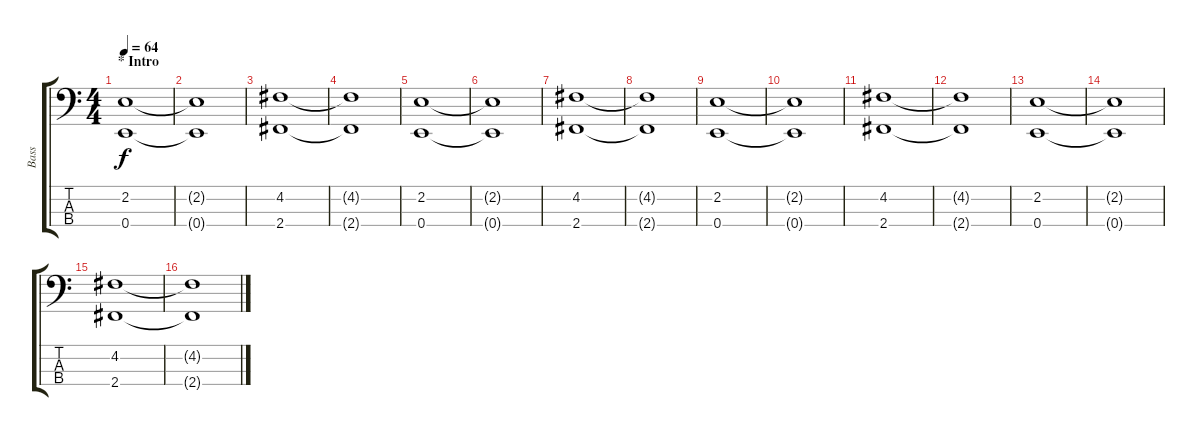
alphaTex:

\track ("Bass" "Bass") {instrument electricbassfinger}
\staff {score tabs}
\tuning (G2 D2 A1 E1) {hide}
\ts (4 4)
\section ("" "* Intro")
\tempo 64
\clef f4
\ks c
(2.2 0.4).1{dy f instrument synthstrings2} |
(2.2{t} 0.4{t}).1 |
(4.2 2.4).1 |
(4.2{t} 2.4{t}).1 |
(2.2 0.4).1 |
(2.2{t} 0.4{t}).1 |
(4.2 2.4).1 |
(4.2{t} 2.4{t}).1 |
(2.2 0.4).1 |
(2.2{t} 0.4{t}).1 |
(4.2 2.4).1 |
(4.2{t} 2.4{t}).1 |
(2.2 0.4).1 |
(2.2{t} 0.4{t}).1 |
(4.2 2.4).1 |
(4.2{t} 2.4{t}).1
